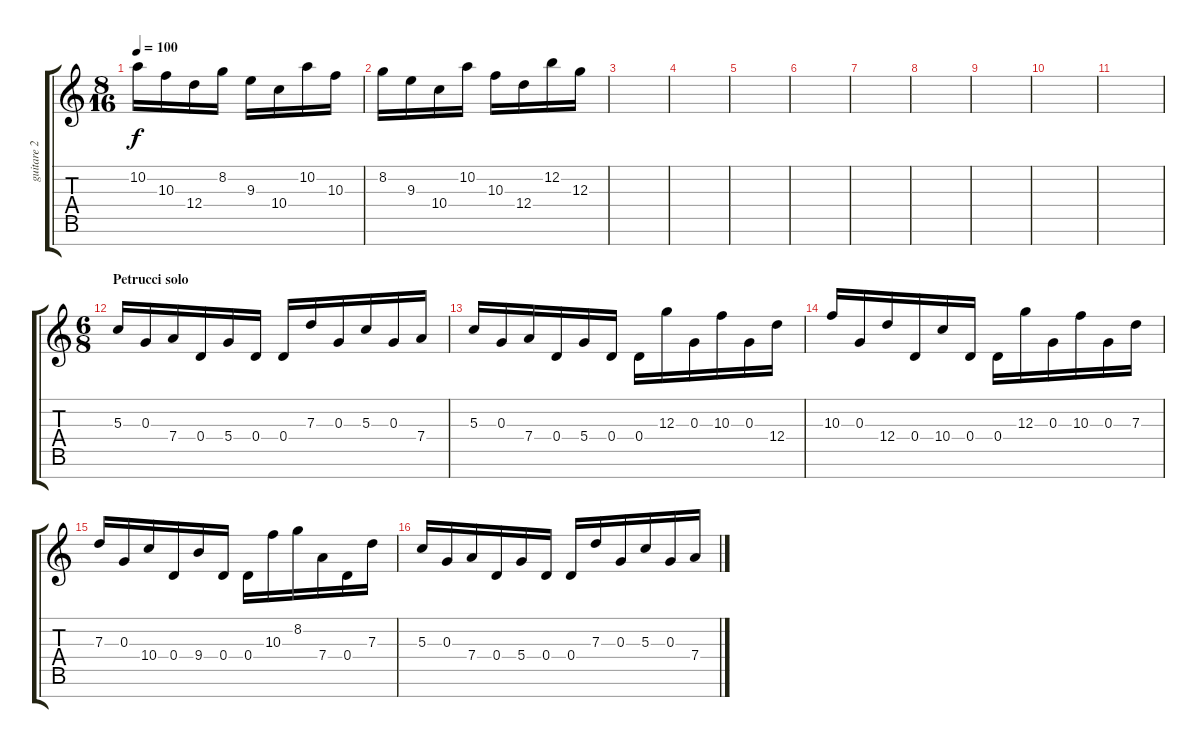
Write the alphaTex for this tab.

\track ("guitare 2 " "guitare 2 ") {instrument distortionguitar}
\staff {score tabs}
\tuning (E4 B3 G3 D3 A2 E2 B1) {hide}
\ts (8 16)
\tempo 100
\clef g2
\ks c
10.2.16{dy f} 10.3.16 12.4.16 8.2.16 9.3.16 10.4.16 10.2.16 10.3.16 |
8.2.16 9.3.16 10.4.16 10.2.16 10.3.16 12.4.16 12.2.16 12.3.16 |
|
|
|
|
|
|
|
|
|
\ts (6 8)
\section ("" "Petrucci solo")
5.3.16 0.3.16 7.4.16 0.4.16 5.4.16 0.4.16 0.4.16 7.3.16 0.3.16 5.3.16 0.3.16 7.4.16 |
5.3.16 0.3.16 7.4.16 0.4.16 5.4.16 0.4.16 0.4.16 12.3.16 0.3.16 10.3.16 0.3.16 12.4.16 |
10.3.16 0.3.16 12.4.16 0.4.16 10.4.16 0.4.16 0.4.16 12.3.16 0.3.16 10.3.16 0.3.16 7.3.16 |
7.3.16 0.3.16 10.4.16 0.4.16 9.4.16 0.4.16 0.4.16 10.3.16 8.2.16 7.4.16 0.4.16 7.3.16 |
5.3.16 0.3.16 7.4.16 0.4.16 5.4.16 0.4.16 0.4.16 7.3.16 0.3.16 5.3.16 0.3.16 7.4.16
